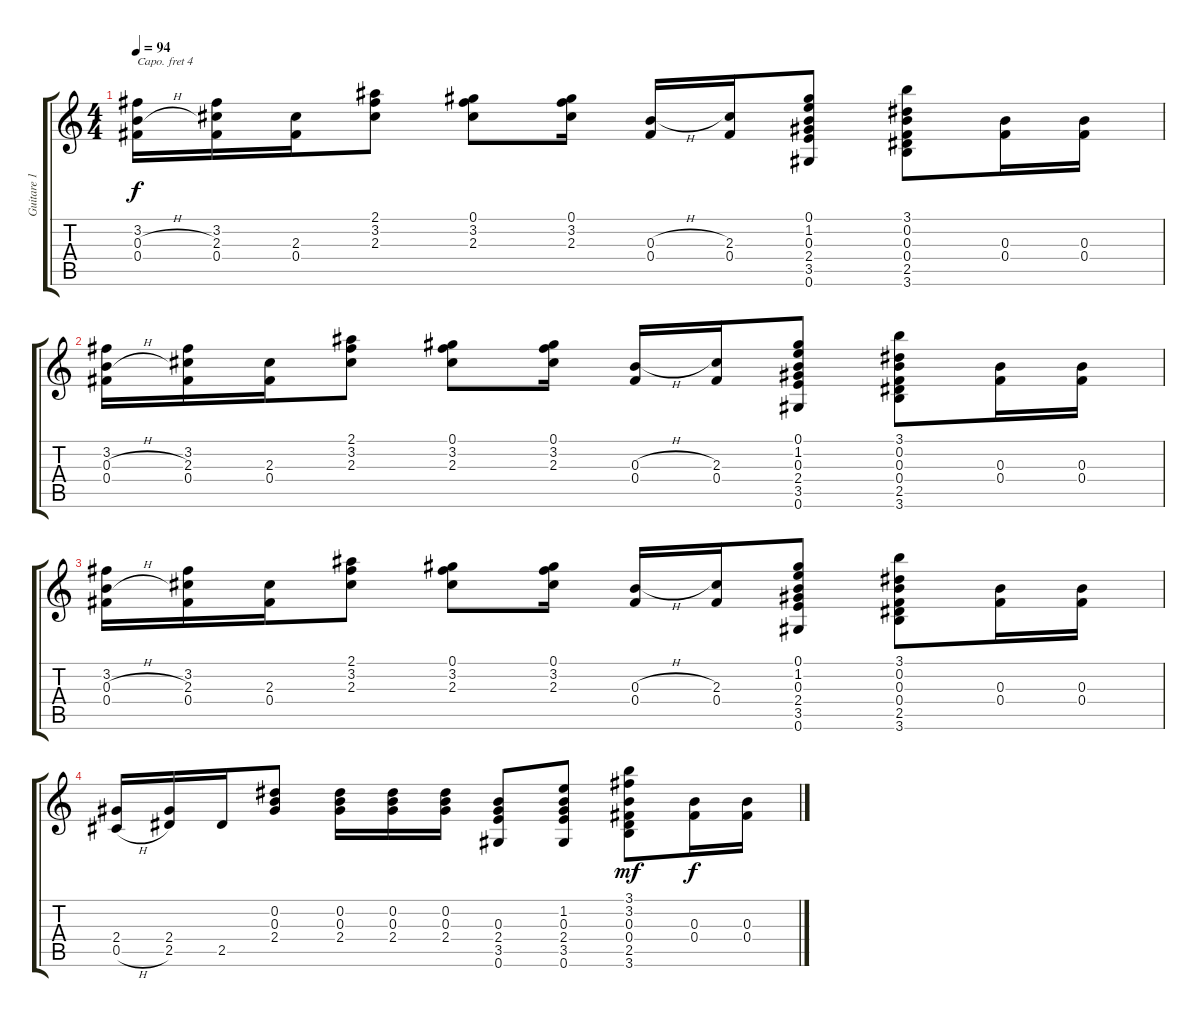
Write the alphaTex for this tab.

\track ("Guitare 1" "Guitare 1") {instrument acousticguitarnylon}
\staff {score tabs}
\capo 4
\tuning (E4 B3 G3 D3 A2 E2) {hide}
\ts (4 4)
\tempo 94
\clef g2
\ks c
(3.2 0.3{h} 0.4).16{dy f} (3.2 2.3 0.4).16 (2.3 0.4).16 (2.1 3.2 2.3).8 (0.1 3.2 2.3).8 (0.1 3.2 2.3).16 (0.3{h} 0.4).16 (2.3 0.4).16 (0.1 1.2 0.3 2.4 3.5 0.6).8 (3.1 0.2 0.3 0.4 2.5 3.6).8 (0.3 0.4).16 (0.3 0.4).16 |
(3.2 0.3{h} 0.4).16 (3.2 2.3 0.4).16 (2.3 0.4).16 (2.1 3.2 2.3).8 (0.1 3.2 2.3).8 (0.1 3.2 2.3).16 (0.3{h} 0.4).16 (2.3 0.4).16 (0.1 1.2 0.3 2.4 3.5 0.6).8 (3.1 0.2 0.3 0.4 2.5 3.6).8 (0.3 0.4).16 (0.3 0.4).16 |
(3.2 0.3{h} 0.4).16 (3.2 2.3 0.4).16 (2.3 0.4).16 (2.1 3.2 2.3).8 (0.1 3.2 2.3).8 (0.1 3.2 2.3).16 (0.3{h} 0.4).16 (2.3 0.4).16 (0.1 1.2 0.3 2.4 3.5 0.6).8 (3.1 0.2 0.3 0.4 2.5 3.6).8 (0.3 0.4).16 (0.3 0.4).16 |
(2.4 0.5{h}).16 (2.4 2.5).16 2.5.16 (0.2 0.3 2.4).8 (0.2 0.3 2.4).16 (0.2 0.3 2.4).16 (0.2 0.3 2.4).16 (0.3 2.4 3.5 0.6).8 (1.2 0.3 2.4 3.5 0.6).8 (3.1 3.2 0.3 0.4 2.5 3.6).8{dy mf} (0.3 0.4).16{dy f} (0.3 0.4).16
